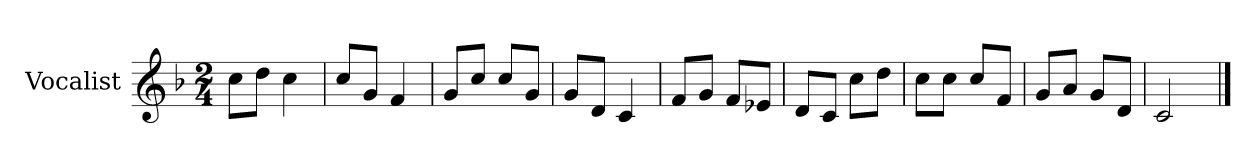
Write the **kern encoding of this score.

**kern
*part1
*staff1
*I"Vocalist
*k[b-]
*F:
*M2/4
=
8ccL
8ddJ
4cc
=1
8ccL
8gJ
4f
=2
8gL
8ccJ
8ccL
8gJ
=3
8gL
8dJ
4c
=4
8fL
8gJ
8fL
8e-XJ
=5
8dL
8cJ
8ccL
8ddJ
=6
8ccL
8ccJ
8ccL
8fJ
=7
8gL
8aJ
8gL
8dJ
=8
2c
==
*-
